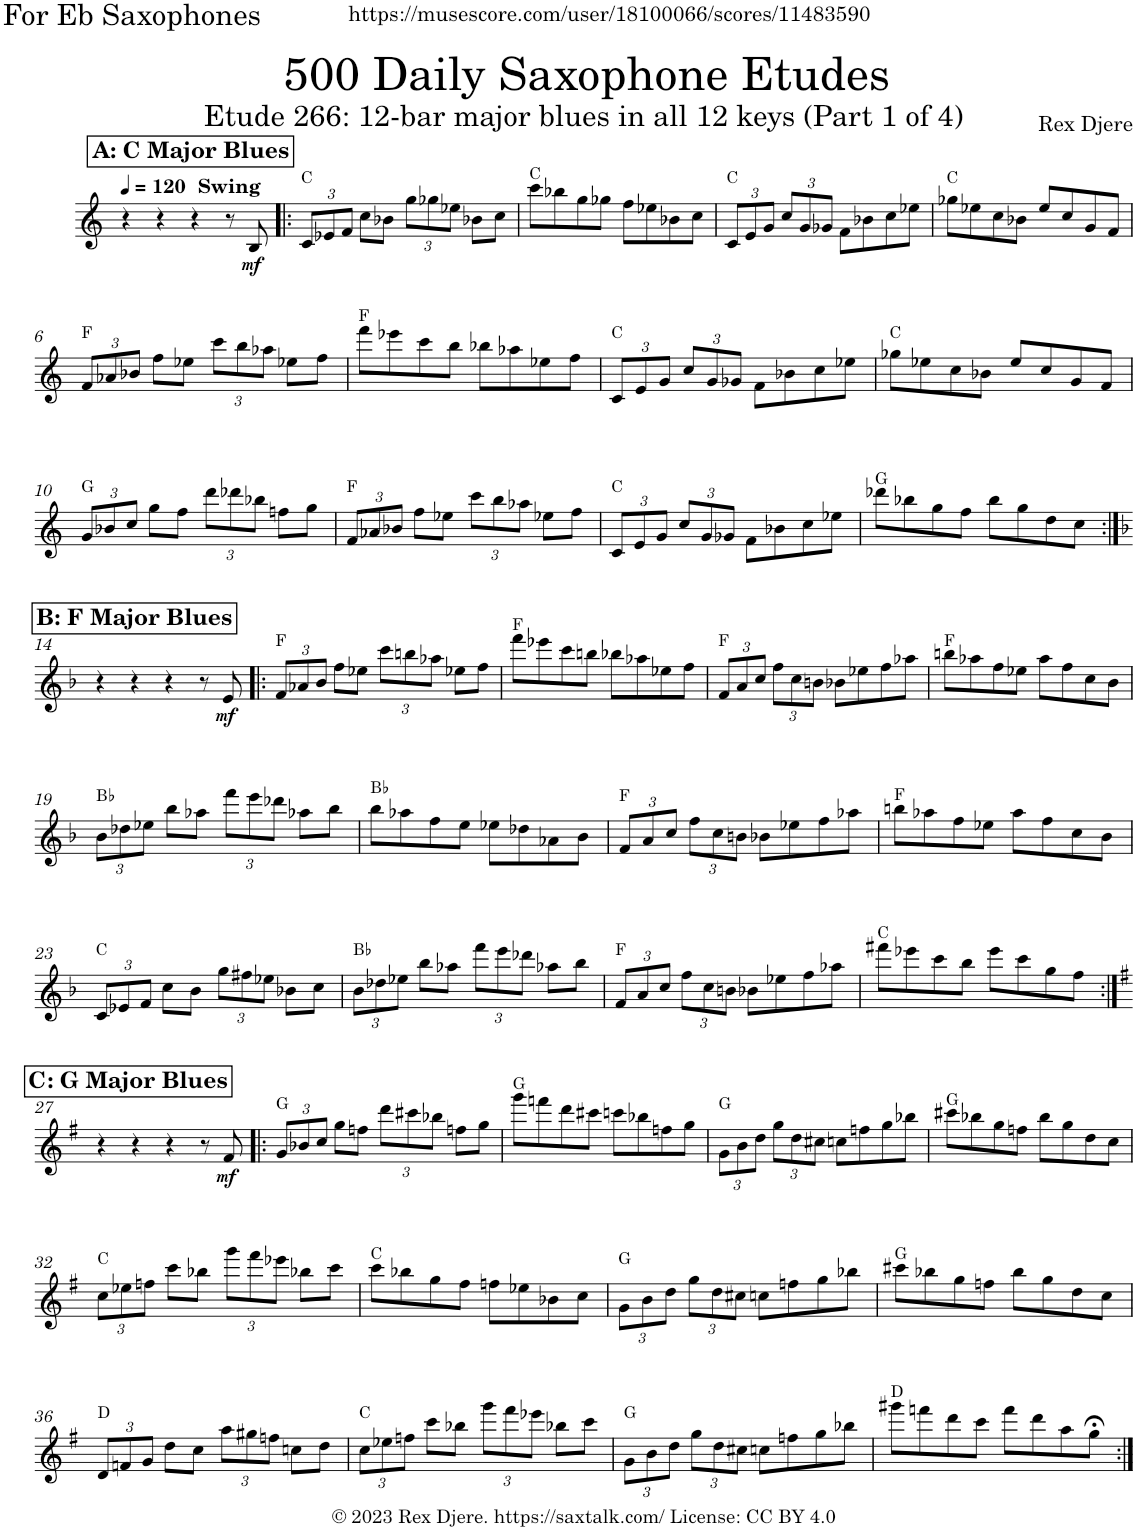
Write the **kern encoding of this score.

**kern	**dynam	**harte
*part1	*part1	*part1
*staff1	*staff1	*
*I"Alto Saxophone	*	*
*I'A. Sax.	*	*
*clefG2	*	*
*Trd5c9	*	*
*k[]	*	*
!!LO:REH:place=s1:a:B:cj:fs=14:t=A&colon; C Major Blues
=1	=1	=1
!LO:TX:a:B:t=Swing	!	!
4r	.	.
4r	.	.
4r	.	.
8r	.	.
!	!LO:DY:b	!
8B/	mf	.
=2!|:	=2!|:	=2!|:
*Xbrackettup	*	*
12c/L	.	C:maj
12e-X/	.	.
12f/J	.	.
8cc\L	.	.
8b-X\J	.	.
12gg\L	.	.
12gg-X\	.	.
12ee-X\J	.	.
8b-X\L	.	.
8cc\J	.	.
=3	=3	=3
8ccc\L	.	C:maj
8bb-X\	.	.
8gg\	.	.
8gg-X\J	.	.
8ff\L	.	.
8ee-X\	.	.
8b-X\	.	.
8cc\J	.	.
=4	=4	=4
12c/L	.	C:maj
12e/	.	.
12g/J	.	.
12cc/L	.	.
12g/	.	.
12g-X/J	.	.
8f\L	.	.
8b-X\	.	.
8cc\	.	.
8ee-X\J	.	.
=5	=5	=5
8gg-X\L	.	C:maj
8ee-X\	.	.
8cc\	.	.
8b-X\J	.	.
8ee-/L	.	.
8cc/	.	.
8g/	.	.
8f/J	.	.
!!LO:LB:g=z
=6	=6	=6
12f/L	.	F:maj
12a-X/	.	.
12b-X/J	.	.
8ff\L	.	.
8ee-X\J	.	.
12ccc\L	.	.
12bb\	.	.
12aa-X\J	.	.
8ee-X\L	.	.
8ff\J	.	.
=7	=7	=7
8fff\L	.	F:maj
8eee-X\	.	.
8ccc\	.	.
8bb\J	.	.
8bb-X\L	.	.
8aa-X\	.	.
8ee-X\	.	.
8ff\J	.	.
=8	=8	=8
12c/L	.	C:maj
12e/	.	.
12g/J	.	.
12cc/L	.	.
12g/	.	.
12g-X/J	.	.
8f\L	.	.
8b-X\	.	.
8cc\	.	.
8ee-X\J	.	.
=9	=9	=9
8gg-X\L	.	C:maj
8ee-X\	.	.
8cc\	.	.
8b-X\J	.	.
8ee-/L	.	.
8cc/	.	.
8g/	.	.
8f/J	.	.
!!LO:LB:g=z
=10	=10	=10
12g/L	.	G:maj
12b-X/	.	.
12cc/J	.	.
8gg\L	.	.
8ff\J	.	.
12ddd\L	.	.
12ddd-X\	.	.
12bb-X\J	.	.
8ffn\L	.	.
8gg\J	.	.
=11	=11	=11
12f/L	.	F:maj
12a-X/	.	.
12b-X/J	.	.
8ff\L	.	.
8ee-X\J	.	.
12ccc\L	.	.
12bb\	.	.
12aa-X\J	.	.
8ee-X\L	.	.
8ff\J	.	.
=12	=12	=12
12c/L	.	C:maj
12e/	.	.
12g/J	.	.
12cc/L	.	.
12g/	.	.
12g-X/J	.	.
8f\L	.	.
8b-X\	.	.
8cc\	.	.
8ee-X\J	.	.
=13	=13	=13
8ddd-X\L	.	G:maj
8bb-X\	.	.
8gg\	.	.
8ff\J	.	.
8bb-\L	.	.
8gg\	.	.
8dd\	.	.
8cc\J	.	.
!!LO:LB:g=z
!!LO:REH:place=s1:a:B:cj:fs=14:t=B&colon; F Major Blues
=14:|!	=14:|!	=14:|!
*k[b-]	*	*
4r	.	.
4r	.	.
4r	.	.
8r	.	.
!	!LO:DY:b	!
8e/	mf	.
=15!|:	=15!|:	=15!|:
12f/L	.	F:maj
12a-X/	.	.
12b-/J	.	.
8ff\L	.	.
8ee-X\J	.	.
12ccc\L	.	.
12bbn\	.	.
12aa-X\J	.	.
8ee-X\L	.	.
8ff\J	.	.
=16	=16	=16
8fff\L	.	F:maj
8eee-X\	.	.
8ccc\	.	.
8bbn\J	.	.
8bb-X\L	.	.
8aa-X\	.	.
8ee-X\	.	.
8ff\J	.	.
=17	=17	=17
12f/L	.	F:maj
12a/	.	.
12cc/J	.	.
12ff\L	.	.
12cc\	.	.
12bn\J	.	.
8b-X\L	.	.
8ee-X\	.	.
8ff\	.	.
8aa-X\J	.	.
=18	=18	=18
8bbn\L	.	F:maj
8aa-X\	.	.
8ff\	.	.
8ee-X\J	.	.
8aa-\L	.	.
8ff\	.	.
8cc\	.	.
8b-\J	.	.
!!LO:LB:g=z
=19	=19	=19
12b-\L	.	Bb:maj
12dd-X\	.	.
12ee-X\J	.	.
8bb-\L	.	.
8aa-X\J	.	.
12fff\L	.	.
12eee\	.	.
12ddd-X\J	.	.
8aa-X\L	.	.
8bb-\J	.	.
=20	=20	=20
8bb-\L	.	Bb:maj
8aa-X\	.	.
8ff\	.	.
8ee\J	.	.
8ee-X\L	.	.
8dd-X\	.	.
8a-X\	.	.
8b-\J	.	.
=21	=21	=21
12f/L	.	F:maj
12a/	.	.
12cc/J	.	.
12ff\L	.	.
12cc\	.	.
12bn\J	.	.
8b-X\L	.	.
8ee-X\	.	.
8ff\	.	.
8aa-X\J	.	.
=22	=22	=22
8bbn\L	.	F:maj
8aa-X\	.	.
8ff\	.	.
8ee-X\J	.	.
8aa-\L	.	.
8ff\	.	.
8cc\	.	.
8b-\J	.	.
!!LO:LB:g=z
=23	=23	=23
12c/L	.	C:maj
12e-X/	.	.
12f/J	.	.
8cc\L	.	.
8b-\J	.	.
12gg\L	.	.
12ff#X\	.	.
12ee-X\J	.	.
8b-X\L	.	.
8cc\J	.	.
=24	=24	=24
12b-\L	.	Bb:maj
12dd-X\	.	.
12ee-X\J	.	.
8bb-\L	.	.
8aa-X\J	.	.
12fff\L	.	.
12eee\	.	.
12ddd-X\J	.	.
8aa-X\L	.	.
8bb-\J	.	.
=25	=25	=25
12f/L	.	F:maj
12a/	.	.
12cc/J	.	.
12ff\L	.	.
12cc\	.	.
12bn\J	.	.
8b-X\L	.	.
8ee-X\	.	.
8ff\	.	.
8aa-X\J	.	.
=26	=26	=26
8fff#X\L	.	C:maj
8eee-X\	.	.
8ccc\	.	.
8bb-\J	.	.
8eee-\L	.	.
8ccc\	.	.
8gg\	.	.
8ff\J	.	.
!!LO:LB:g=z
!!LO:REH:place=s1:a:B:cj:fs=14:t=C&colon; G Major Blues
=27:|!	=27:|!	=27:|!
*k[f#]	*	*
4r	.	.
4r	.	.
4r	.	.
8r	.	.
!	!LO:DY:b	!
8f#/	mf	.
=28!|:	=28!|:	=28!|:
12g/L	.	G:maj
12b-X/	.	.
12cc/J	.	.
8gg\L	.	.
8ffn\J	.	.
12ddd\L	.	.
12ccc#X\	.	.
12bb-X\J	.	.
8ffn\L	.	.
8gg\J	.	.
=29	=29	=29
8ggg\L	.	G:maj
8fffn\	.	.
8ddd\	.	.
8ccc#X\J	.	.
8cccn\L	.	.
8bb-X\	.	.
8ffn\	.	.
8gg\J	.	.
=30	=30	=30
12g\L	.	G:maj
12b\	.	.
12dd\J	.	.
12gg\L	.	.
12dd\	.	.
12cc#X\J	.	.
8ccn\L	.	.
8ffn\	.	.
8gg\	.	.
8bb-X\J	.	.
=31	=31	=31
8ccc#X\L	.	G:maj
8bb-X\	.	.
8gg\	.	.
8ffn\J	.	.
8bb-\L	.	.
8gg\	.	.
8dd\	.	.
8cc\J	.	.
!!LO:LB:g=z
=32	=32	=32
12cc\L	.	C:maj
12ee-X\	.	.
12ffn\J	.	.
8ccc\L	.	.
8bb-X\J	.	.
12ggg\L	.	.
12fff#\	.	.
12eee-X\J	.	.
8bb-X\L	.	.
8ccc\J	.	.
=33	=33	=33
8ccc\L	.	C:maj
8bb-X\	.	.
8gg\	.	.
8ff#\J	.	.
8ffn\L	.	.
8ee-X\	.	.
8b-X\	.	.
8cc\J	.	.
=34	=34	=34
12g\L	.	G:maj
12b\	.	.
12dd\J	.	.
12gg\L	.	.
12dd\	.	.
12cc#X\J	.	.
8ccn\L	.	.
8ffn\	.	.
8gg\	.	.
8bb-X\J	.	.
=35	=35	=35
8ccc#X\L	.	G:maj
8bb-X\	.	.
8gg\	.	.
8ffn\J	.	.
8bb-\L	.	.
8gg\	.	.
8dd\	.	.
8cc\J	.	.
!!LO:LB:g=z
=36	=36	=36
12d/L	.	D:maj
12fn/	.	.
12g/J	.	.
8dd\L	.	.
8cc\J	.	.
12aa\L	.	.
12gg#X\	.	.
12ffn\J	.	.
8ccn\L	.	.
8dd\J	.	.
=37	=37	=37
12cc\L	.	C:maj
12ee-X\	.	.
12ffn\J	.	.
8ccc\L	.	.
8bb-X\J	.	.
12ggg\L	.	.
12fff#\	.	.
12eee-X\J	.	.
8bb-X\L	.	.
8ccc\J	.	.
=38	=38	=38
12g\L	.	G:maj
12b\	.	.
12dd\J	.	.
12gg\L	.	.
12dd\	.	.
12cc#X\J	.	.
8ccn\L	.	.
8ffn\	.	.
8gg\	.	.
8bb-X\J	.	.
=39	=39	=39
8ggg#X\L	.	D:maj
8fffn\	.	.
8ddd\	.	.
8ccc\J	.	.
8fff\L	.	.
8ddd\	.	.
8aa\	.	.
8gg;<\J	.	.
=:|!	=:|!	=:|!
*-	*-	*-
